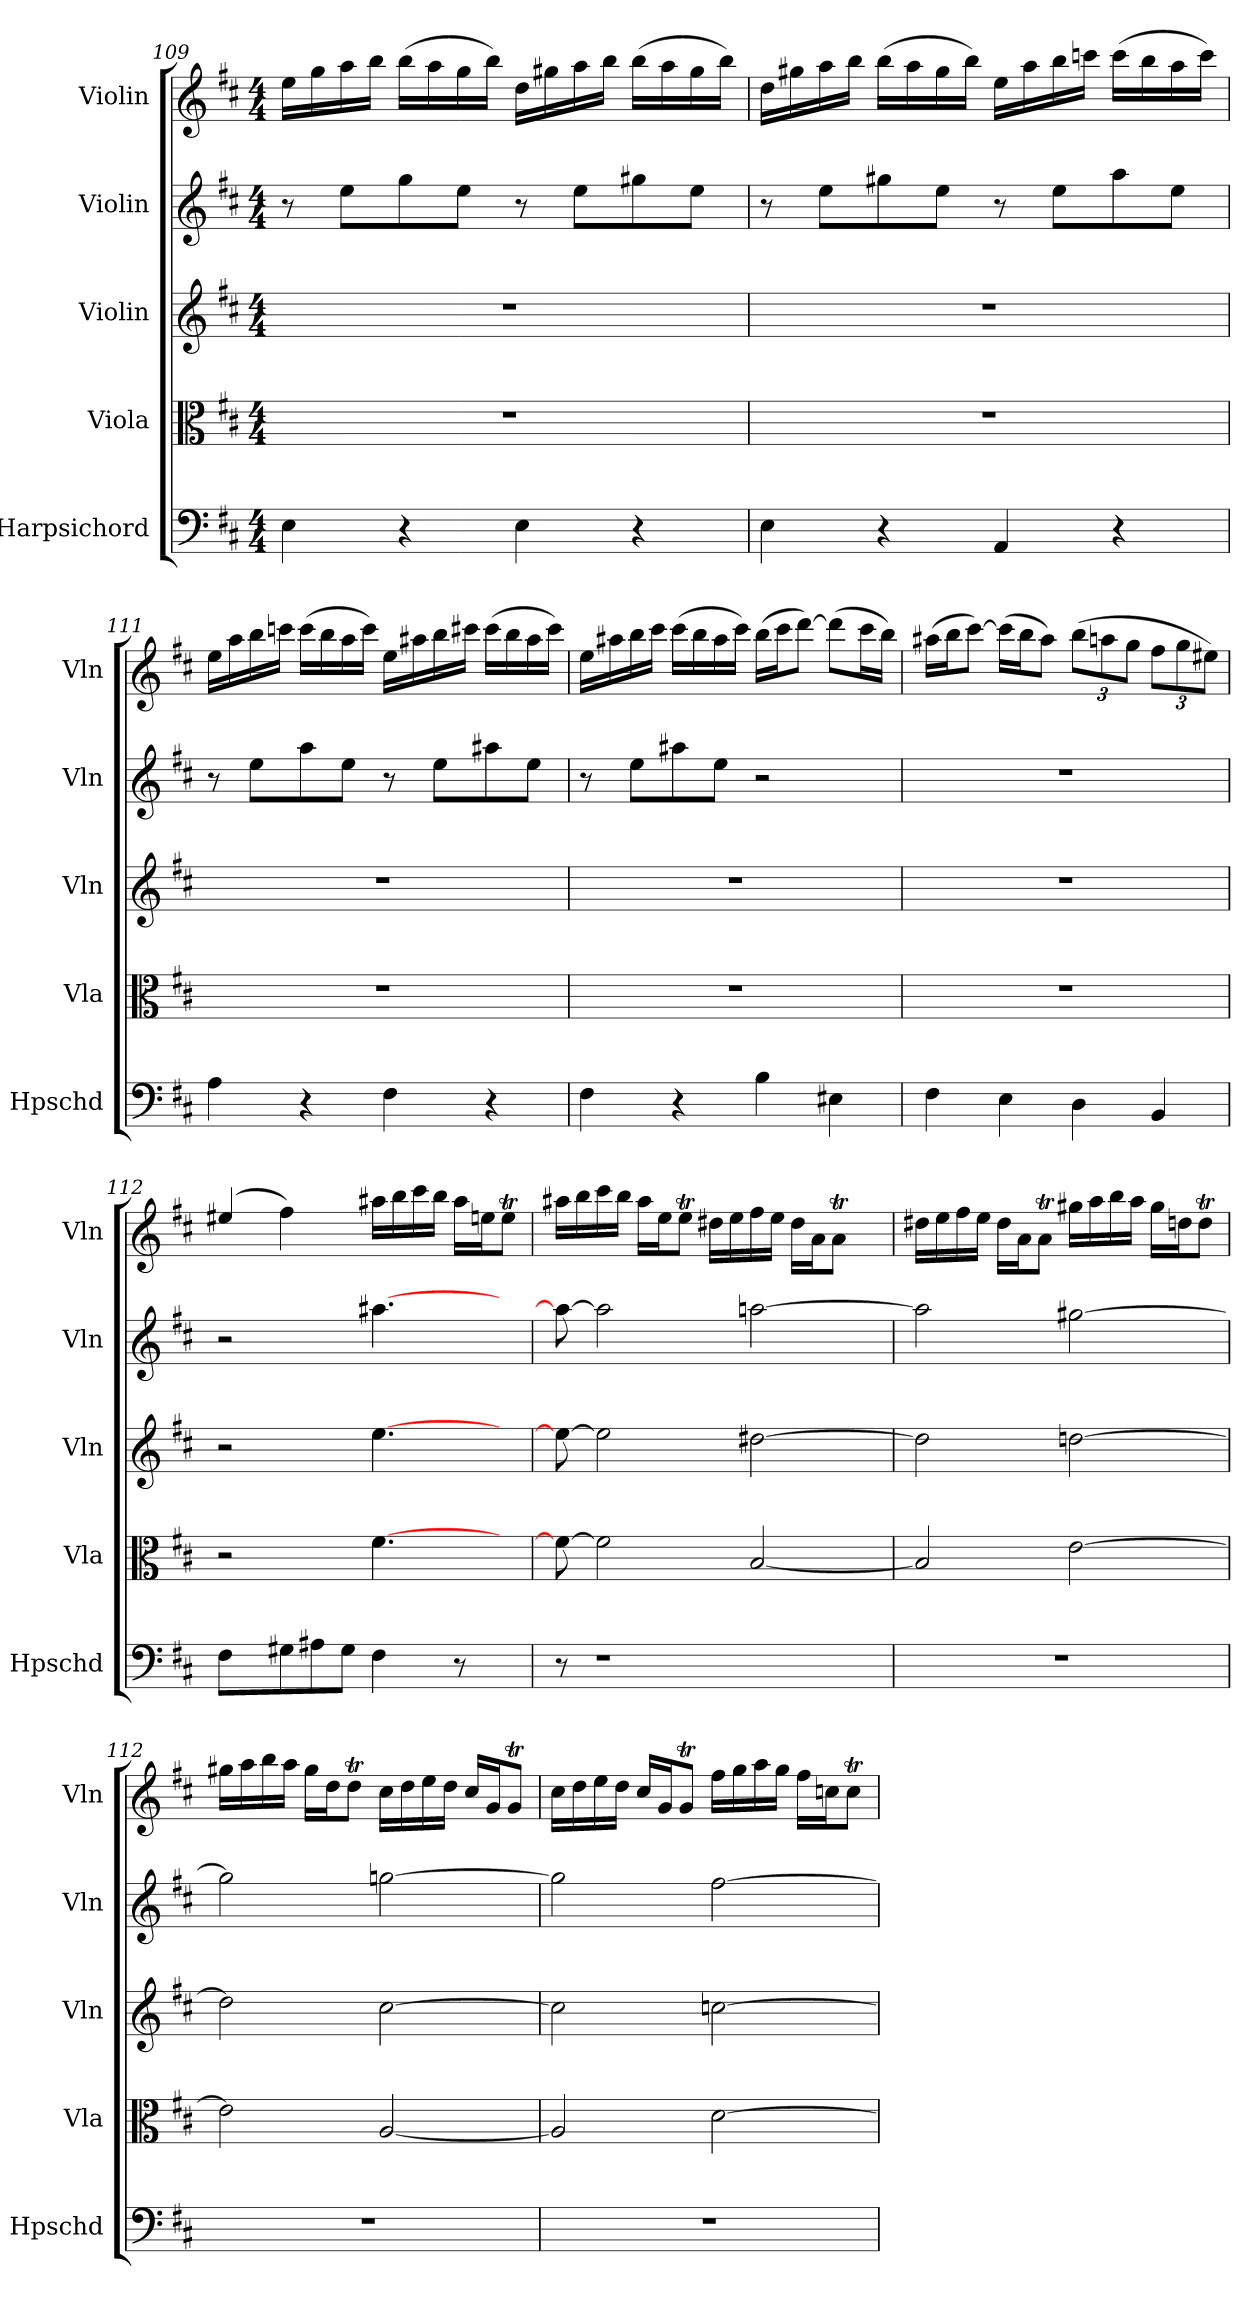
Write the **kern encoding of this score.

**kern	**kern	**kern	**kern	**kern
*part5	*part4	*part3	*part2	*part1
*staff5	*staff4	*staff3	*staff2	*staff1
*I"Harpsichord	*I"Viola	*I"Violin	*I"Violin	*I"Violin
*I'Hpschd	*I'Vla	*I'Vln	*I'Vln	*I'Vln
*clefF4	*clefC3	*clefG2	*clefG2	*clefG2
*k[f#c#]	*k[f#c#]	*k[f#c#]	*k[f#c#]	*k[f#c#]
*D:	*D:	*D:	*D:	*D:
*M4/4	*M4/4	*M4/4	*M4/4	*M4/4
=109	=109	=109	=109	=109
4E\	1r	1r	8r	16ee\LL
.	.	.	.	16gg\
.	.	.	8ee\L	16aa\
.	.	.	.	16bb\JJ
4r	.	.	8gg\	(16bb\LL
.	.	.	.	16aa\
.	.	.	8ee\J	16gg\
.	.	.	.	16bb\JJ)
4E\	.	.	8r	16dd\LL
.	.	.	.	16gg#X\
.	.	.	8ee\L	16aa\
.	.	.	.	16bb\JJ
4r	.	.	8gg#X\	(16bb\LL
.	.	.	.	16aa\
.	.	.	8ee\J	16gg#\
.	.	.	.	16bb\JJ)
=110	=110	=110	=110	=110
4E\	1r	1r	8r	16dd\LL
.	.	.	.	16gg#X\
.	.	.	8ee\L	16aa\
.	.	.	.	16bb\JJ
4r	.	.	8gg#X\	(16bb\LL
.	.	.	.	16aa\
.	.	.	8ee\J	16gg#\
.	.	.	.	16bb\JJ)
4AA/	.	.	8r	16ee\LL
.	.	.	.	16aa\
.	.	.	8ee\L	16bb\
.	.	.	.	16cccn\JJ
4r	.	.	8aa\	(16ccc\LL
.	.	.	.	16bb\
.	.	.	8ee\J	16aa\
.	.	.	.	16ccc\JJ)
=111	=111	=111	=111	=111
4A\	1r	1r	8r	16ee\LL
.	.	.	.	16aa\
.	.	.	8ee\L	16bb\
.	.	.	.	16cccn\JJ
4r	.	.	8aa\	(16ccc\LL
.	.	.	.	16bb\
.	.	.	8ee\J	16aa\
.	.	.	.	16ccc\JJ)
4F#\	.	.	8r	16ee\LL
.	.	.	.	16aa#X\
.	.	.	8ee\L	16bb\
.	.	.	.	16ccc#X\JJ
4r	.	.	8aa#X\	(16ccc#\LL
.	.	.	.	16bb\
.	.	.	8ee\J	16aa#\
.	.	.	.	16ccc#\JJ)
=112a	=112a	=112a	=112a	=112a
4F#\	1r	1r	8r	16ee\LL
.	.	.	.	16aa#X\
.	.	.	8ee\L	16bb\
.	.	.	.	16ccc#\JJ
4r	.	.	8aa#X\	(16ccc#\LL
.	.	.	.	16bb\
.	.	.	8ee\J	16aa#\
.	.	.	.	16ccc#\JJ)
4B\	.	.	2r	(16bb\LL
.	.	.	.	16ccc#\J
.	.	.	.	[8ddd\J)
4E#X\	.	.	.	(8ddd\L]
.	.	.	.	16ccc#\L
.	.	.	.	16bb\JJ)
=112b	=112b	=112b	=112b	=112b
4F#\	1r	1r	1r	(16aa#X\LL
.	.	.	.	16bb\J
.	.	.	.	[8ccc#\J)
4E\	.	.	.	(16ccc#\LL]
.	.	.	.	16bb\J
.	.	.	.	8aa#\J)
4D\	.	.	.	(12bb\L
.	.	.	.	12aan\
.	.	.	.	12gg\J
4BB/	.	.	.	12ff#\L
.	.	.	.	12gg\
.	.	.	.	12ee#X\J)
=112c	=112c	=112c	=112c	=112c
8F#\L	2r	2r	2r	(4ee#X/
8ryy	.	.	.	.
8G#X\	.	.	.	4ff#\)
8A#X\	.	.	.	.
8G#\J	8ryy	8ryy	8ryy	8ryy
4F#\	[4.f#\	[4.ee\	[4.aa#X\	16aa#X\LL
.	.	.	.	16bb\
.	.	.	.	16ccc#\
.	.	.	.	16bb\JJ
8r	.	.	.	16aa#\LL
.	.	.	.	16een\J
8ryy	8ryy	8ryy	8ryy	8eeT\J
=112d	=112d	=112d	=112d	=112d
8r	8f#\_	8ee\_	8aa#\_	16aa#X\LL
.	.	.	.	16bb\
1r	2f#\]	2ee\]	2aa#\]	16ccc#\
.	.	.	.	16bb\JJ
.	.	.	.	16aa#\LL
.	.	.	.	16ee\J
.	.	.	.	8eeT\J
.	.	.	.	16dd#X\LL
.	.	.	.	16ee\
.	[2B/	[2dd#X\	[2aan\	16ff#\
.	.	.	.	16ee\JJ
.	.	.	.	16dd#\LL
.	.	.	.	16a\J
.	.	.	.	8aT\J
.	.	.	.	8ryy
=112e	=112e	=112e	=112e	=112e
1r	2B/]	2dd#\]	2aa\]	16dd#X\LL
.	.	.	.	16ee\
.	.	.	.	16ff#\
.	.	.	.	16ee\JJ
.	.	.	.	16dd#\LL
.	.	.	.	16a\J
.	.	.	.	8aT\J
.	[2e\	[2ddn\	[2gg#X\	16gg#X\LL
.	.	.	.	16aa\
.	.	.	.	16bb\
.	.	.	.	16aa\JJ
.	.	.	.	16gg#\LL
.	.	.	.	16ddn\J
.	.	.	.	8ddT\J
=112f	=112f	=112f	=112f	=112f
1r	2e\]	2dd\]	2gg#\]	16gg#X\LL
.	.	.	.	16aa\
.	.	.	.	16bb\
.	.	.	.	16aa\JJ
.	.	.	.	16gg#\LL
.	.	.	.	16dd\J
.	.	.	.	8ddT\J
.	[2A/	[2cc#\	[2ggn\	16cc#\LL
.	.	.	.	16dd\
.	.	.	.	16ee\
.	.	.	.	16dd\JJ
.	.	.	.	16cc#/LL
.	.	.	.	16g/J
.	.	.	.	8gT/J
=112g	=112g	=112g	=112g	=112g
1r	2A/]	2cc#\]	2gg\]	16cc#\LL
.	.	.	.	16dd\
.	.	.	.	16ee\
.	.	.	.	16dd\JJ
.	.	.	.	16cc#/LL
.	.	.	.	16g/J
.	.	.	.	8gT/J
.	[2d\	[2ccn\	[2ff#\	16ff#\LL
.	.	.	.	16gg\
.	.	.	.	16aa\
.	.	.	.	16gg\JJ
.	.	.	.	16ff#\LL
.	.	.	.	16ccn\J
.	.	.	.	8ccT\J
=	=	=	=	=
*-	*-	*-	*-	*-
